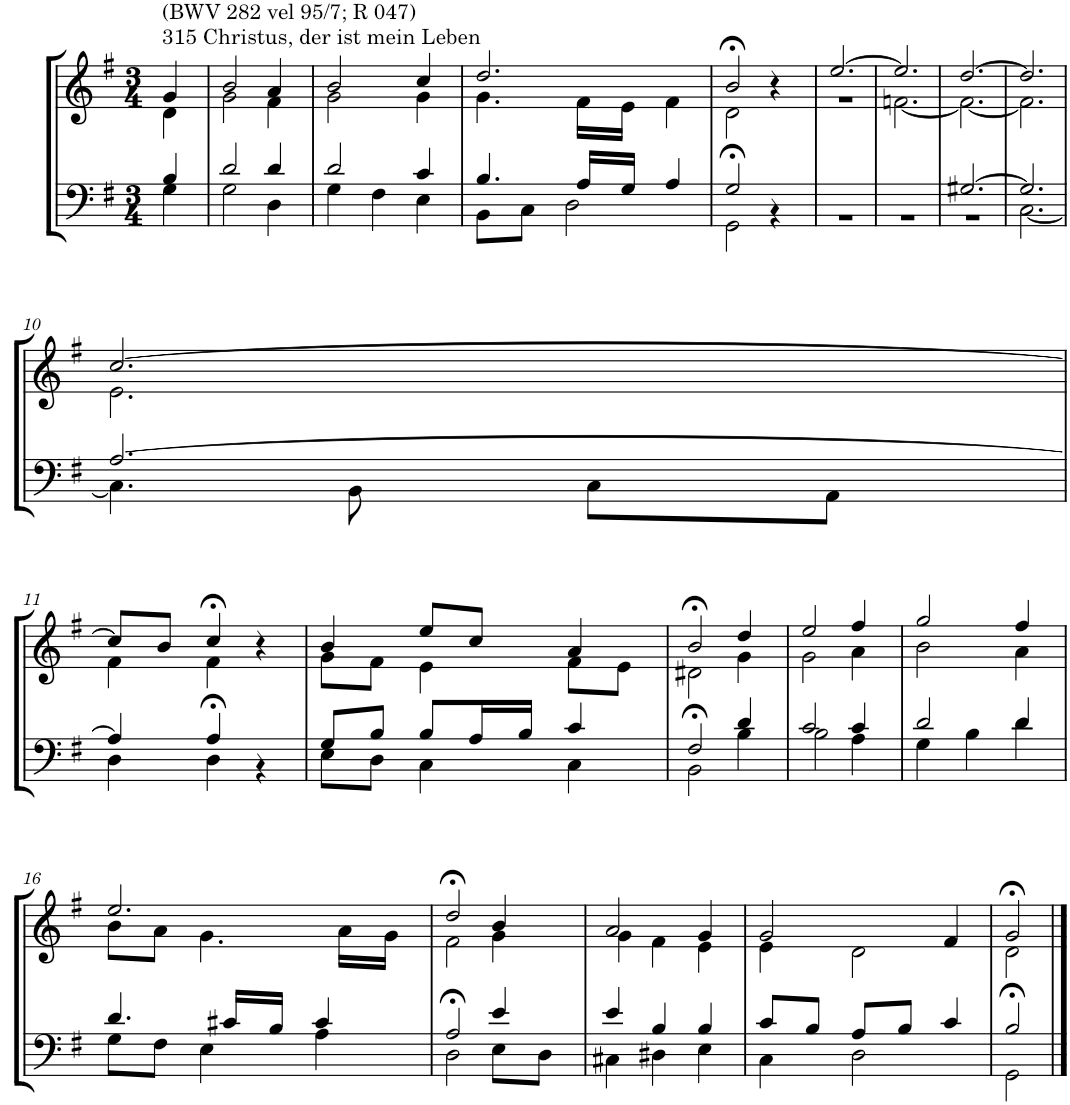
**kern	**kern
*part2	*part1
*staff2	*staff1
*I"Tenor/Baß	*I"Sopran/Alt
*clefF4	*clefG2
*k[f#]	*k[f#]
*M3/4	*M3/4
=1	=1
*^	*^
!	!	!LO:TX:a:t=315 Christus, der ist mein Leben	!
!	!	!LO:TX:a:t=(BWV 282 vel 95/7; R 047)	!
4B/	4G\	4g/	4d\
=2	=2	=2	=2
2d/	2G\	2b/	2g\
4d/	4D\	4a/	4f#\
=3	=3	=3	=3
2d/	4G\	2b/	2g\
.	4F#\	.	.
4c/	4E\	4cc/	4g\
=4	=4	=4	=4
4.B/	8BB\L	2.dd/	4.g\
.	8C\J	.	.
.	2D\	.	.
16A/LL	.	.	16f#\LL
16G/JJ	.	.	16e\JJ
4A/	.	.	4f#\
=5	=5	=5	=5
2G/	2GG>\	2b>/	2d\
4ryy	4r	4r	4ryy
=6	=6	=6	=6
2.ryy	2.r	[2.ee/	2.r
=7	=7	=7	=7
2.ryy	2.r	2.ee/]	[2.fn\
=8	=8	=8	=8
[2.G#X/	2.r	[2.dd/	2.f\_
=9	=9	=9	=9
2.G#/]	[2.C\	2.dd/]	2.f\]
!!LO:LB:g=z	!!
=10	=10	=10	=10
[2.A/	4.C\]	[2.cc/	2.e\
.	8BB\	.	.
.	8C\L	.	.
.	8AA\J	.	.
!!LO:LB:g=z	!!
=11	=11	=11	=11
4A/]	4D\	8cc/L]	4f#\
.	.	8b/J	.
4A/	4D>\	4cc>/	4f#\
4ryy	4r	4r	4ryy
=12	=12	=12	=12
8G/L	8E\L	4b/	8g\L
8B/J	8D\J	.	8f#\J
8B/L	4C\	8ee/L	4e\
16A/L	.	8cc/J	.
16B/JJ	.	.	.
4c/	4C\	4a/	8f#\L
.	.	.	8e\J
=13	=13	=13	=13
2F#/	2BB>\	2b>/	2d#X\
4d/	4B\	4dd/	4g\
=14	=14	=14	=14
2c/	2B\	2ee/	2g\
4c/	4A\	4ff#/	4a\
=15	=15	=15	=15
2d/	4G\	2gg/	2b\
.	4B\	.	.
4d/	4d\	4ff#/	4a\
!!LO:LB:g=z	!!
=16	=16	=16	=16
4.d/	8G\L	2.ee/	8b\L
.	8F#\J	.	8a\J
.	4E\	.	4.g\
16c#X/LL	.	.	.
16B/JJ	.	.	.
4c#/	4A\	.	.
.	.	.	16a\LL
.	.	.	16g\JJ
=17	=17	=17	=17
2A/	2D>\	2dd>/	2f#\
4e/	8E\L	4b/	4g\
.	8D\J	.	.
=18	=18	=18	=18
4e/	4C#X\	2a/	4g\
4B/	4D#X\	.	4f#\
4B/	4E\	4g/	4e\
=19	=19	=19	=19
8c/L	4C\	2g/	4e\
8B/J	.	.	.
8A/L	2D\	.	2d\
8B/J	.	.	.
4c/	.	4f#/	.
=20	=20	=20	=20
2B/	2GG>\	2g>/	2d\
*v	*v	*	*
*	*v	*v
==	==
*-	*-
